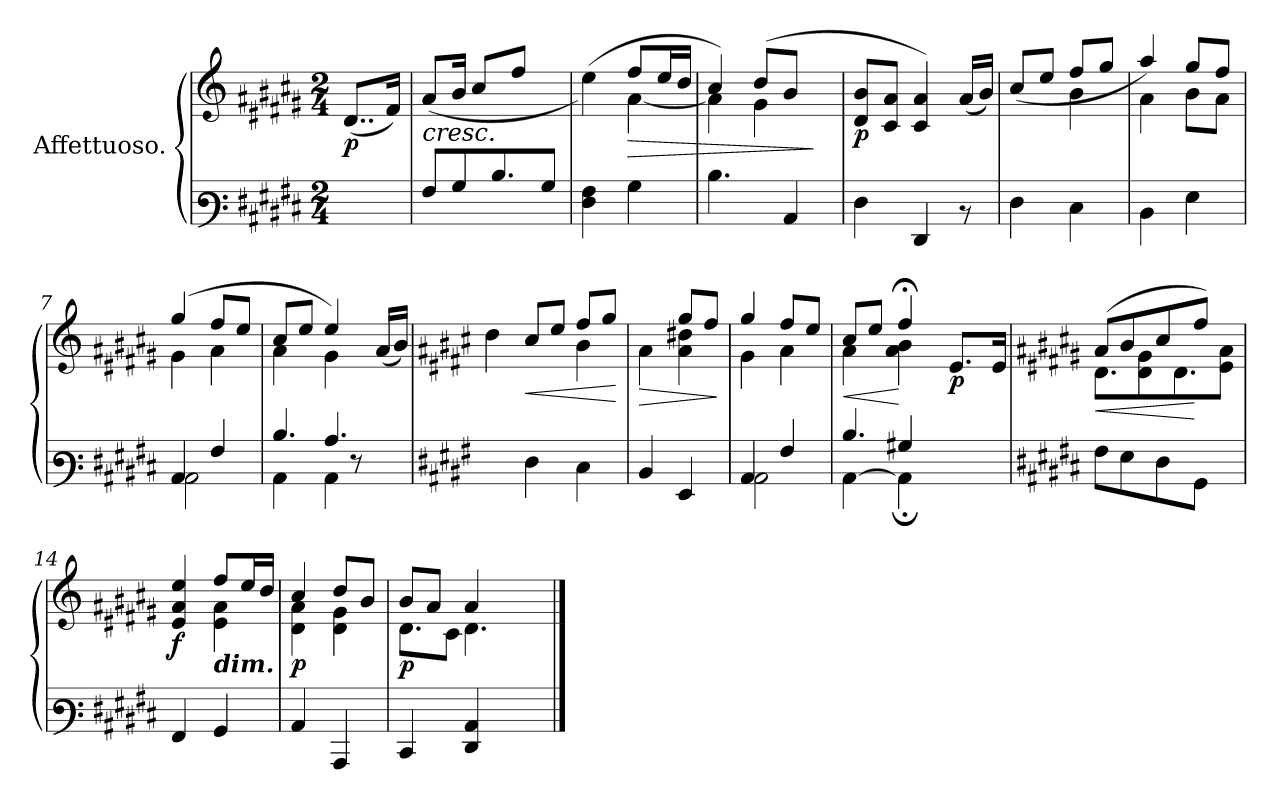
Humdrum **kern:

**kern	**kern	**dynam
*part1	*part1	*part1
*staff2	*staff1	*staff1/2
*I"Affettuoso.	*	*
*clefF3	*clefG3	*
*k[f#c#g#d#a#e#]	*k[f#c#g#d#a#e#]	*
*M2/4	*M2/4	*
=	=	=
!	!	!LO:DY:b
4ryy	(<8..B/L	p
.	16d#/Jk)	.
32ryy	.	.
=1	=1	=1
!	!	!LO:HP:b
8A#/L	(<8f#/L	<
8B/	16g#/Jk	.
.	8a#/L	.
8.d#/	.	.
.	8dd#/J	.
8B/J	8ryy	.
=2	=2	=2
*	*^	*
4F#\ 4A#\	4ryy	(>4cc#\)	.
!	!	!	!LO:HP:b
4B\	8dd#/L	[<4f#\	>
.	16cc#/L	.	.
.	16b/JJ	.	.
*	*v	*v	*
.	.	[
=3	=3	=3
*	*^	*
4.d#\	4a#/)	4f#\]	.
.	(>8b/L	4e#\	.
4C#/	8g#/J	.	.
.	8ryy	8ryy	]
=4	=4	=4	=4
!	!	!	!LO:DY:b
*	*v	*v	*
4F#\	8B/ 8g#/L	p
.	8A#/ 8f#/J	.
4FF#/	4A#/ 4f#/)	.
8rD	(<16f#/LL	.
.	16g#/JJ)	.
!!LO:LB:g=z
=5	=5	=5
*	*^	*
4F#\	(>8a#/L	4ryy	.
.	8cc#/J	.	.
4E#\	8dd#/L	4g#\	.
.	8ee#/J	.	.
=6	=6	=6	=6
4D#\	4ff#/)	4f#\	.
4G#\	8ee#/L	8g#\L	.
.	8dd#/J	8f#\J	.
=7	=7	=7	=7
*^	*	*	*
4C#/	2C#\	(>4ee#/	4e#\	.
4A#/	.	8dd#/L	4f#\	.
.	.	8cc#/J	.	.
=8	=8	=8	=8	=8
*	*^	*	*	*
4ryy	4.d#/	4C#\	8a#/L	4f#\	.
.	.	.	8cc#/J	.	.
4.c#/	.	4C#\	4cc#/)	4e#\	.
.	8rE	.	.	.	.
.	8ryy	8ryy	(<16f#/LL	8ryy	.
.	.	.	16g#/JJ)	.	.
*v	*v	*v	*	*	*
!!LO:LB:g=z	!!
=9	=9	=9	=9
*k[f#c#g#d#a#]	*k[f#c#g#d#a#]	*	*
4ryy	4b\	2ryy	.
!	!	!	!LO:HP:b
4F#\	8a#/L	.	<
.	8cc#/J	.	.
4E\	8dd#/L	4g#\	.
.	8ee/J	.	.
*	*v	*v	*
.	.	[
=10	=10	=10
*	*^	*
!	!	!	!LO:HP:b
4D#/	4ryy	4f#\	>
4GG#/	8ee/L	4f#\ 4b#X\	.
.	8dd#/J	.	.
*	*v	*v	*
.	.	]
=11	=11	=11
*^	*^	*
4C#/	2C#\	4ee/	4e\	.
4A#/	.	8dd#/L	4f#\	.
.	.	8cc#/J	.	.
=12	=12	=12	=12	=12
*	*^	*	*	*
!	!	!	!	!	!LO:HP:b
4.d#/	4ryy	[<4C#\	8a#/L	4f#\	<
.	.	.	8cc#/J	.	.
.	4B#X;</	4C#\]	4dd#;</	4f#\ 4g#\	[
4ryy	.	.	.	.	.
!	!	!	!	!	!LO:DY:b
.	4ryy	4ryy	8.c#/L	4ryy	p
8ryy	.	.	.	.	.
.	.	.	16c#/Jk	.	.
*v	*v	*v	*	*	*
!!LO:LB:g=z	!!
=13	=13	=13	=13
*k[f#c#g#d#a#e#]	*k[f#c#g#d#a#e#]	*	*
!	!	!	!LO:HP:b
8A#\L	(>8f#/L	8.B\L	<
8G#\	8g#/	.	.
.	.	8B\ 8e#\	.
8F#\	8a#/	.	.
.	.	8.B\	.
8BB\J	8dd#/J)	.	[
8ryy	8ryy	8c#\ 8f#\J	.
=14	=14	=14	=14
!	!	!	!LO:DY:b
4AA#/	4c#/ 4f#/ 4cc#/	4ryy	f
!	!LO:TX:b:Bi:t=dim.	!	!
4BB/	8dd#/L	4c#\ 4f#\	.
.	16cc#/L	.	.
.	16b/JJ	.	.
=15	=15	=15	=15
!	!	!	!LO:DY:b
4C#/	4a#/	4B\ 4f#\	p
4CC#/	8b/L	4B\ 4e#\	.
.	8g#/J	.	.
=16	=16	=16	=16
*	*	*^	*
!	!	!	!	!LO:DY:b
4EE#/	8g#/L	4ryy	8.B\L	p
.	8f#/J	.	.	.
.	.	.	8A#\J	.
4FF#/ 4C#/	4f#/	4.B\	.	.
.	.	.	4ryy	.
8ryy	8ryy	.	.	.
.	.	.	16ryy	.
*	*v	*v	*v	*
==	==	==
*-	*-	*-
